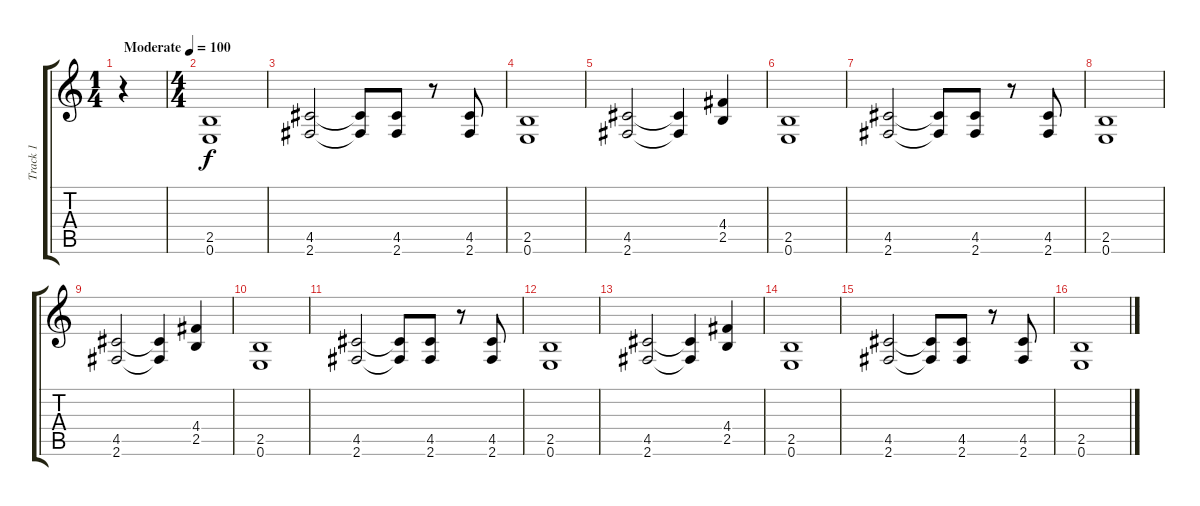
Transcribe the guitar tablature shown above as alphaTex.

\track ("Track 1" "Track 1") {instrument distortionguitar}
\staff {score tabs}
\tuning (E4 B3 G3 D3 A2 E2) {hide}
\ts (1 4)
\tempo (100 "Moderate")
\clef g2
\ks c
r.4{dy f instrument distortionguitar} |
\ts (4 4)
(2.5 0.6).1 |
(4.5 2.6).2 (4.5{t} 2.6{t}).8 (4.5 2.6).8 r.8 (4.5 2.6).8 |
(2.5 0.6).1 |
(4.5 2.6).2 (4.5{t} 2.6{t}).4 (4.4 2.5).4 |
(2.5 0.6).1 |
(4.5 2.6).2 (4.5{t} 2.6{t}).8 (4.5 2.6).8 r.8 (4.5 2.6).8 |
(2.5 0.6).1 |
(4.5 2.6).2 (4.5{t} 2.6{t}).4 (4.4 2.5).4 |
(2.5 0.6).1 |
(4.5 2.6).2 (4.5{t} 2.6{t}).8 (4.5 2.6).8 r.8 (4.5 2.6).8 |
(2.5 0.6).1 |
(4.5 2.6).2 (4.5{t} 2.6{t}).4 (4.4 2.5).4 |
(2.5 0.6).1 |
(4.5 2.6).2 (4.5{t} 2.6{t}).8 (4.5 2.6).8 r.8 (4.5 2.6).8 |
(2.5 0.6).1
